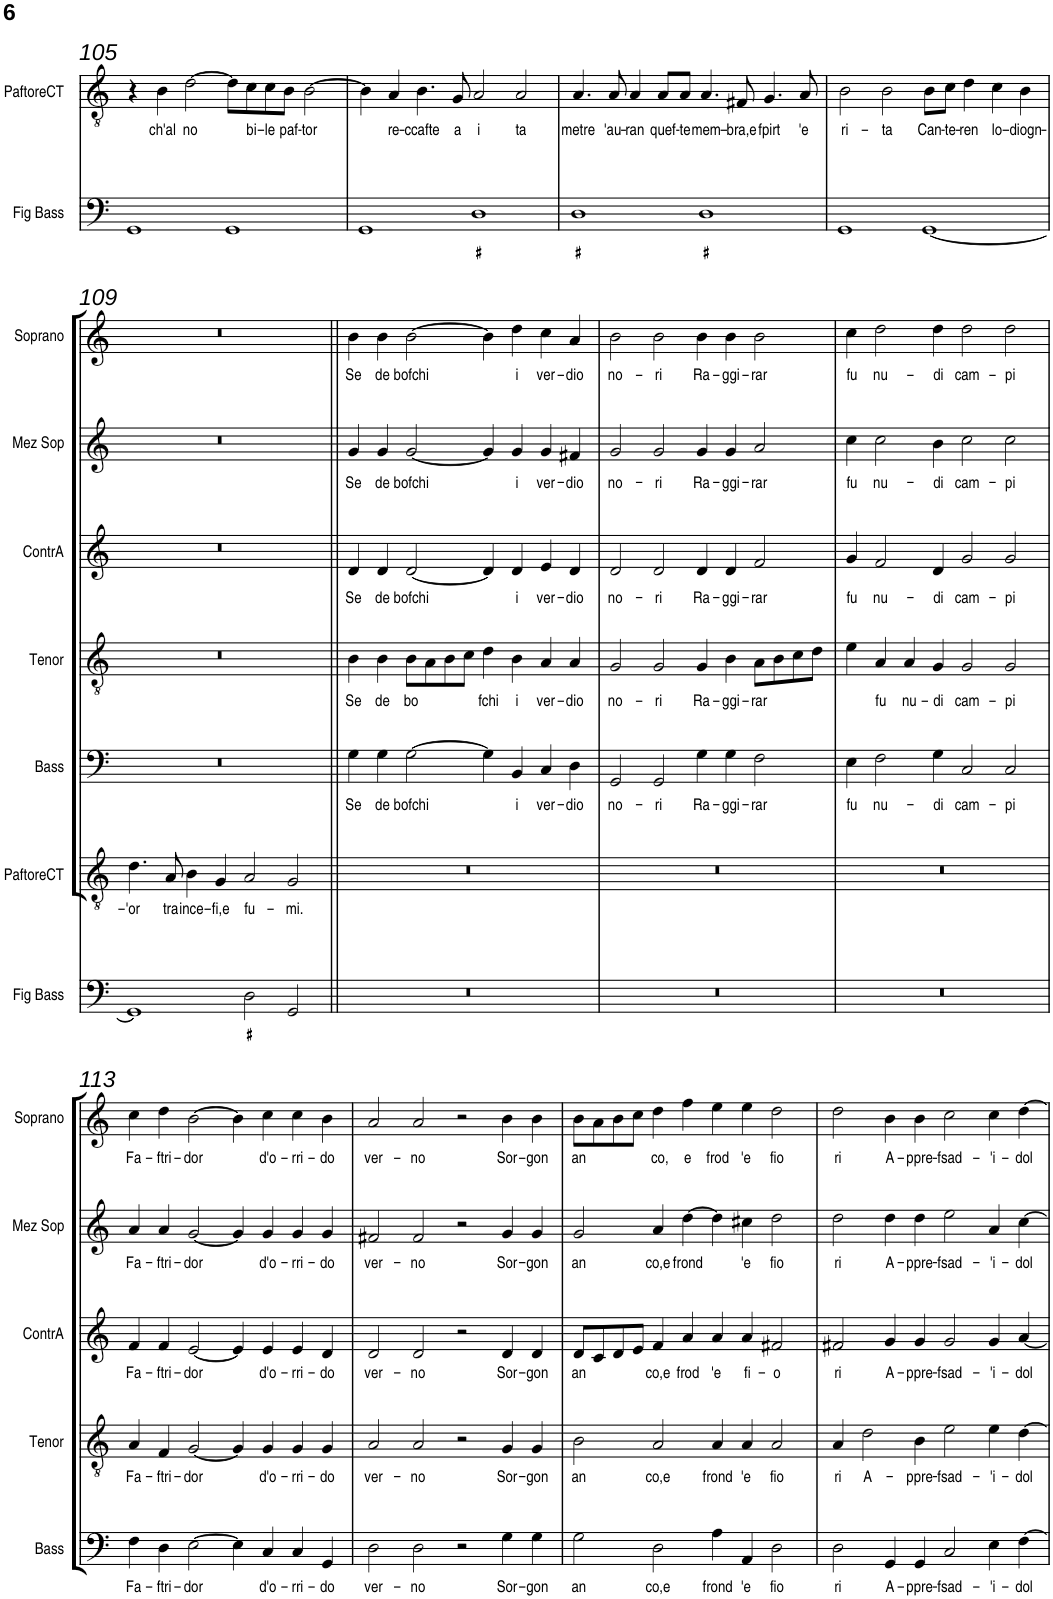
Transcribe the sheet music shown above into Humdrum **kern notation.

**kern	**kern	**text	**kern	**text	**kern	**text	**kern	**text	**kern	**text	**kern	**text
*part7	*part6	*part6	*part5	*part5	*part4	*part4	*part3	*part3	*part2	*part2	*part1	*part1
*staff7	*staff6	*staff6	*staff5	*staff5	*staff4	*staff4	*staff3	*staff3	*staff2	*staff2	*staff1	*staff1
*I"Fig Bass	*I"Paftore del Coro	*	*I"Bass	*	*I"Tenor	*	*I"ContrA	*	*I"Mez Sop	*	*I"Soprano	*
*I'Fig Bass	*	*	*I'Bass	*	*I'Tenor	*	*I'ContrA	*	*I'Mez Sop	*	*I'Soprano	*
!!LO:PB:g=z
*clefF4	*clefGv2	*	*clefF4	*	*clefGv2	*	*clefG2	*	*clefG2	*	*clefG2	*
*k[]	*k[]	*	*k[]	*	*k[]	*	*k[]	*	*k[]	*	*k[]	*
*M4/2	*M4/2	*	*M4/2	*	*M4/2	*	*M4/2	*	*M4/2	*	*M4/2	*
=105	=105	=105	=105	=105	=105	=105	=105	=105	=105	=105	=105	=105
1GG	4r	.	0r	.	0r	.	0r	.	0r	.	0r	.
!	!	!LO:LY:b	!	!	!	!	!	!	!	!	!	!
.	4B\	ch'al	.	.	.	.	.	.	.	.	.	.
!	!	!LO:LY:b	!	!	!	!	!	!	!	!	!	!
.	[2d\	no	.	.	.	.	.	.	.	.	.	.
1GG	8d\L]	.	.	.	.	.	.	.	.	.	.	.
!	!	!LO:LY:b	!	!	!	!	!	!	!	!	!	!
.	8c\	bi-	.	.	.	.	.	.	.	.	.	.
!	!	!LO:LY:b	!	!	!	!	!	!	!	!	!	!
.	8c\	-le	.	.	.	.	.	.	.	.	.	.
!	!	!LO:LY:b	!	!	!	!	!	!	!	!	!	!
.	8B\J	paf-	.	.	.	.	.	.	.	.	.	.
!	!	!LO:LY:b	!	!	!	!	!	!	!	!	!	!
.	[2B\	-tor	.	.	.	.	.	.	.	.	.	.
=106	=106	=106	=106	=106	=106	=106	=106	=106	=106	=106	=106	=106
1GG	4B\]	.	0r	.	0r	.	0r	.	0r	.	0r	.
!	!	!LO:LY:b	!	!	!	!	!	!	!	!	!	!
.	4A/	re-	.	.	.	.	.	.	.	.	.	.
!	!	!LO:LY:b	!	!	!	!	!	!	!	!	!	!
.	4.B\	-ccafte	.	.	.	.	.	.	.	.	.	.
!	!	!LO:LY:b	!	!	!	!	!	!	!	!	!	!
.	8G/	a	.	.	.	.	.	.	.	.	.	.
!	!	!LO:LY:b	!	!	!	!	!	!	!	!	!	!
1D	2A/	i	.	.	.	.	.	.	.	.	.	.
!	!	!LO:LY:b	!	!	!	!	!	!	!	!	!	!
.	2A/	ta	.	.	.	.	.	.	.	.	.	.
=107	=107	=107	=107	=107	=107	=107	=107	=107	=107	=107	=107	=107
!	!	!LO:LY:b	!	!	!	!	!	!	!	!	!	!
1D	4.A/	metre	0r	.	0r	.	0r	.	0r	.	0r	.
!	!	!LO:LY:b	!	!	!	!	!	!	!	!	!	!
.	8A/	'au-	.	.	.	.	.	.	.	.	.	.
!	!	!LO:LY:b	!	!	!	!	!	!	!	!	!	!
.	4A/	-ran	.	.	.	.	.	.	.	.	.	.
!	!	!LO:LY:b	!	!	!	!	!	!	!	!	!	!
.	8A/L	quef-	.	.	.	.	.	.	.	.	.	.
!	!	!LO:LY:b	!	!	!	!	!	!	!	!	!	!
.	8A/J	-te	.	.	.	.	.	.	.	.	.	.
!	!	!LO:LY:b	!	!	!	!	!	!	!	!	!	!
1D	4.A/	mem-	.	.	.	.	.	.	.	.	.	.
!	!	!LO:LY:b	!	!	!	!	!	!	!	!	!	!
.	8F#X/	-bra,e	.	.	.	.	.	.	.	.	.	.
!	!	!LO:LY:b	!	!	!	!	!	!	!	!	!	!
.	4.G/	fpirt	.	.	.	.	.	.	.	.	.	.
!	!	!LO:LY:b	!	!	!	!	!	!	!	!	!	!
.	8A/	'e	.	.	.	.	.	.	.	.	.	.
=108	=108	=108	=108	=108	=108	=108	=108	=108	=108	=108	=108	=108
!	!	!LO:LY:b	!	!	!	!	!	!	!	!	!	!
1GG	2B\	ri-	0r	.	0r	.	0r	.	0r	.	0r	.
!	!	!LO:LY:b	!	!	!	!	!	!	!	!	!	!
.	2B\	-ta	.	.	.	.	.	.	.	.	.	.
!	!	!LO:LY:b	!	!	!	!	!	!	!	!	!	!
[1GG	8B\L	Can-	.	.	.	.	.	.	.	.	.	.
!	!	!LO:LY:b	!	!	!	!	!	!	!	!	!	!
.	8c\J	-te-	.	.	.	.	.	.	.	.	.	.
!	!	!LO:LY:b	!	!	!	!	!	!	!	!	!	!
.	4d\	-ren	.	.	.	.	.	.	.	.	.	.
!	!	!LO:LY:b	!	!	!	!	!	!	!	!	!	!
.	4c\	lo-	.	.	.	.	.	.	.	.	.	.
!	!	!LO:LY:b	!	!	!	!	!	!	!	!	!	!
.	4B\	-diogn-	.	.	.	.	.	.	.	.	.	.
!!LO:LB:g=z
=109	=109	=109	=109	=109	=109	=109	=109	=109	=109	=109	=109	=109
!	!	!LO:LY:b	!	!	!	!	!	!	!	!	!	!
1GG]	4.d\	-'or	0r	.	0r	.	0r	.	0r	.	0r	.
!	!	!LO:LY:b	!	!	!	!	!	!	!	!	!	!
.	8A/	tra	.	.	.	.	.	.	.	.	.	.
!	!	!LO:LY:b	!	!	!	!	!	!	!	!	!	!
.	4B\	ince-	.	.	.	.	.	.	.	.	.	.
!	!	!LO:LY:b	!	!	!	!	!	!	!	!	!	!
.	4G/	-fi,e	.	.	.	.	.	.	.	.	.	.
!	!	!LO:LY:b	!	!	!	!	!	!	!	!	!	!
2D\	2A/	fu-	.	.	.	.	.	.	.	.	.	.
!	!	!LO:LY:b	!	!	!	!	!	!	!	!	!	!
2GG/	2G/	-mi.	.	.	.	.	.	.	.	.	.	.
=110||	=110||	=110||	=110||	=110||	=110||	=110||	=110||	=110||	=110||	=110||	=110||	=110||
!	!	!	!	!LO:LY:b	!	!LO:LY:b	!	!LO:LY:b	!	!LO:LY:b	!	!LO:LY:b
0r	0r	.	4G\	Se	4B\	Se	4d/	Se	4g/	Se	4b\	Se
!	!	!	!	!LO:LY:b	!	!LO:LY:b	!	!LO:LY:b	!	!LO:LY:b	!	!LO:LY:b
.	.	.	4G\	de	4B\	de	4d/	de	4g/	de	4b\	de
!	!	!	!	!LO:LY:b	!	!LO:LY:b	!	!LO:LY:b	!	!LO:LY:b	!	!LO:LY:b
.	.	.	[2G\	bofchi	8B\L	bo	[2d/	bofchi	[2g/	bofchi	[2b\	bofchi
.	.	.	.	.	8A\	.	.	.	.	.	.	.
.	.	.	.	.	8B\	.	.	.	.	.	.	.
.	.	.	.	.	8c\J	.	.	.	.	.	.	.
!	!	!	!	!	!	!LO:LY:b	!	!	!	!	!	!
.	.	.	4G\]	.	4d\	fchi	4d/]	.	4g/]	.	4b\]	.
!	!	!	!	!LO:LY:b	!	!LO:LY:b	!	!LO:LY:b	!	!LO:LY:b	!	!LO:LY:b
.	.	.	4BB/	i	4B\	i	4d/	i	4g/	i	4dd\	i
!	!	!	!	!LO:LY:b	!	!LO:LY:b	!	!LO:LY:b	!	!LO:LY:b	!	!LO:LY:b
.	.	.	4C/	ver-	4A/	ver-	4e/	ver-	4g/	ver-	4cc\	ver-
!	!	!	!	!LO:LY:b	!	!LO:LY:b	!	!LO:LY:b	!	!LO:LY:b	!	!LO:LY:b
.	.	.	4D\	-dio	4A/	-dio	4d/	-dio	4f#X/	-dio	4a/	-dio
=111	=111	=111	=111	=111	=111	=111	=111	=111	=111	=111	=111	=111
!	!	!	!	!LO:LY:b	!	!LO:LY:b	!	!LO:LY:b	!	!LO:LY:b	!	!LO:LY:b
0r	0r	.	2GG/	no-	2G/	no-	2d/	no-	2g/	no-	2b\	no-
!	!	!	!	!LO:LY:b	!	!LO:LY:b	!	!LO:LY:b	!	!LO:LY:b	!	!LO:LY:b
.	.	.	2GG/	-ri	2G/	-ri	2d/	-ri	2g/	-ri	2b\	-ri
!	!	!	!	!LO:LY:b	!	!LO:LY:b	!	!LO:LY:b	!	!LO:LY:b	!	!LO:LY:b
.	.	.	4G\	Ra-	4G/	Ra-	4d/	Ra-	4g/	Ra-	4b\	Ra-
!	!	!	!	!LO:LY:b	!	!LO:LY:b	!	!LO:LY:b	!	!LO:LY:b	!	!LO:LY:b
.	.	.	4G\	-ggi-	4B\	-ggi-	4d/	-ggi-	4g/	-ggi-	4b\	-ggi-
!	!	!	!	!LO:LY:b	!	!LO:LY:b	!	!LO:LY:b	!	!LO:LY:b	!	!LO:LY:b
.	.	.	2F\	-rar	8A\L	-rar	2f/	-rar	2a/	-rar	2b\	-rar
.	.	.	.	.	8B\	.	.	.	.	.	.	.
.	.	.	.	.	8c\	.	.	.	.	.	.	.
.	.	.	.	.	8d\J	.	.	.	.	.	.	.
=112	=112	=112	=112	=112	=112	=112	=112	=112	=112	=112	=112	=112
!	!	!	!	!LO:LY:b	!	!	!	!LO:LY:b	!	!LO:LY:b	!	!LO:LY:b
0r	0r	.	4E\	fu	4e\	.	4g/	fu	4cc\	fu	4cc\	fu
!	!	!	!	!LO:LY:b	!	!LO:LY:b	!	!LO:LY:b	!	!LO:LY:b	!	!LO:LY:b
.	.	.	2F\	nu-	4A/	fu	2f/	nu-	2cc\	nu-	2dd\	nu-
!	!	!	!	!	!	!LO:LY:b	!	!	!	!	!	!
.	.	.	.	.	4A/	nu-	.	.	.	.	.	.
!	!	!	!	!LO:LY:b	!	!LO:LY:b	!	!LO:LY:b	!	!LO:LY:b	!	!LO:LY:b
.	.	.	4G\	-di	4G/	-di	4d/	-di	4b\	-di	4dd\	-di
!	!	!	!	!LO:LY:b	!	!LO:LY:b	!	!LO:LY:b	!	!LO:LY:b	!	!LO:LY:b
.	.	.	2C/	cam-	2G/	cam-	2g/	cam-	2cc\	cam-	2dd\	cam-
!	!	!	!	!LO:LY:b	!	!LO:LY:b	!	!LO:LY:b	!	!LO:LY:b	!	!LO:LY:b
.	.	.	2C/	-pi	2G/	-pi	2g/	-pi	2cc\	-pi	2dd\	-pi
!!LO:LB:g=z
=113	=113	=113	=113	=113	=113	=113	=113	=113	=113	=113	=113	=113
!	!	!	!	!LO:LY:b	!	!LO:LY:b	!	!LO:LY:b	!	!LO:LY:b	!	!LO:LY:b
0r	0r	.	4F\	Fa-	4A/	Fa-	4f/	Fa-	4a/	Fa-	4cc\	Fa-
!	!	!	!	!LO:LY:b	!	!LO:LY:b	!	!LO:LY:b	!	!LO:LY:b	!	!LO:LY:b
.	.	.	4D\	-ftri-	4F/	-ftri-	4f/	-ftri-	4a/	-ftri-	4dd\	-ftri-
!	!	!	!	!LO:LY:b	!	!LO:LY:b	!	!LO:LY:b	!	!LO:LY:b	!	!LO:LY:b
.	.	.	[2E\	-dor	[2G/	-dor	[2e/	-dor	[2g/	-dor	[2b\	-dor
.	.	.	4E\]	.	4G/]	.	4e/]	.	4g/]	.	4b\]	.
!	!	!	!	!LO:LY:b	!	!LO:LY:b	!	!LO:LY:b	!	!LO:LY:b	!	!LO:LY:b
.	.	.	4C/	d'o-	4G/	d'o-	4e/	d'o-	4g/	d'o-	4cc\	d'o-
!	!	!	!	!LO:LY:b	!	!LO:LY:b	!	!LO:LY:b	!	!LO:LY:b	!	!LO:LY:b
.	.	.	4C/	-rri-	4G/	-rri-	4e/	-rri-	4g/	-rri-	4cc\	-rri-
!	!	!	!	!LO:LY:b	!	!LO:LY:b	!	!LO:LY:b	!	!LO:LY:b	!	!LO:LY:b
.	.	.	4GG/	-do	4G/	-do	4d/	-do	4g/	-do	4b\	-do
=114	=114	=114	=114	=114	=114	=114	=114	=114	=114	=114	=114	=114
!	!	!	!	!LO:LY:b	!	!LO:LY:b	!	!LO:LY:b	!	!LO:LY:b	!	!LO:LY:b
0r	0r	.	2D\	ver-	2A/	ver-	2d/	ver-	2f#X/	ver-	2a/	ver-
!	!	!	!	!LO:LY:b	!	!LO:LY:b	!	!LO:LY:b	!	!LO:LY:b	!	!LO:LY:b
.	.	.	2D\	-no	2A/	-no	2d/	-no	2f#/	-no	2a/	-no
.	.	.	2r	.	2r	.	2r	.	2r	.	2r	.
!	!	!	!	!LO:LY:b	!	!LO:LY:b	!	!LO:LY:b	!	!LO:LY:b	!	!LO:LY:b
.	.	.	4G\	Sor-	4G/	Sor-	4d/	Sor-	4g/	Sor-	4b\	Sor-
!	!	!	!	!LO:LY:b	!	!LO:LY:b	!	!LO:LY:b	!	!LO:LY:b	!	!LO:LY:b
.	.	.	4G\	-gon	4G/	-gon	4d/	-gon	4g/	-gon	4b\	-gon
=115	=115	=115	=115	=115	=115	=115	=115	=115	=115	=115	=115	=115
!	!	!	!	!LO:LY:b	!	!LO:LY:b	!	!LO:LY:b	!	!LO:LY:b	!	!LO:LY:b
0r	0r	.	2G\	an	2B\	an	8d/L	an	2g/	an	8b\L	an
.	.	.	.	.	.	.	8c/	.	.	.	8a\	.
.	.	.	.	.	.	.	8d/	.	.	.	8b\	.
.	.	.	.	.	.	.	8e/J	.	.	.	8cc\J	.
!	!	!	!	!LO:LY:b	!	!LO:LY:b	!	!LO:LY:b	!	!LO:LY:b	!	!LO:LY:b
.	.	.	2D\	co,e	2A/	co,e	4f/	co,e	4a/	co,e	4dd\	co,
!	!	!	!	!	!	!	!	!LO:LY:b	!	!LO:LY:b	!	!LO:LY:b
.	.	.	.	.	.	.	4a/	frod	[4dd\	frond	4ff\	e
!	!	!	!	!LO:LY:b	!	!LO:LY:b	!	!LO:LY:b	!	!	!	!LO:LY:b
.	.	.	4A\	frond	4A/	frond	4a/	'e	4dd\]	.	4ee\	frod
!	!	!	!	!LO:LY:b	!	!LO:LY:b	!	!LO:LY:b	!	!LO:LY:b	!	!LO:LY:b
.	.	.	4AA/	'e	4A/	'e	4a/	fi-	4cc#X\	'e	4ee\	'e
!	!	!	!	!LO:LY:b	!	!LO:LY:b	!	!LO:LY:b	!	!LO:LY:b	!	!LO:LY:b
.	.	.	2D\	fio	2A/	fio	2f#X/	-o	2dd\	fio	2dd\	fio
=116	=116	=116	=116	=116	=116	=116	=116	=116	=116	=116	=116	=116
!	!	!	!	!LO:LY:b	!	!LO:LY:b	!	!LO:LY:b	!	!LO:LY:b	!	!LO:LY:b
0r	0r	.	2D\	ri	4A/	ri	2f#X/	ri	2dd\	ri	2dd\	ri
!	!	!	!	!	!	!LO:LY:b	!	!	!	!	!	!
.	.	.	.	.	2d\	A-	.	.	.	.	.	.
!	!	!	!	!LO:LY:b	!	!	!	!LO:LY:b	!	!LO:LY:b	!	!LO:LY:b
.	.	.	4GG/	A-	.	.	4g/	A-	4dd\	A-	4b\	A-
!	!	!	!	!LO:LY:b	!	!LO:LY:b	!	!LO:LY:b	!	!LO:LY:b	!	!LO:LY:b
.	.	.	4GG/	-ppre-	4B\	-ppre-	4g/	-ppre-	4dd\	-ppre-	4b\	-ppre-
!	!	!	!	!LO:LY:b	!	!LO:LY:b	!	!LO:LY:b	!	!LO:LY:b	!	!LO:LY:b
.	.	.	2C/	-fsad-	2e\	-fsad-	2g/	-fsad-	2ee\	-fsad-	2cc\	-fsad-
!	!	!	!	!LO:LY:b	!	!LO:LY:b	!	!LO:LY:b	!	!LO:LY:b	!	!LO:LY:b
.	.	.	4E\	-'i-	4e\	-'i-	4g/	-'i-	4a/	-'i-	4cc\	-'i-
!	!	!	!	!LO:LY:b	!	!LO:LY:b	!	!LO:LY:b	!	!LO:LY:b	!	!LO:LY:b
.	.	.	[4F\	-dol	[4d\	-dol	[4a/	-dol	[4cc\	-dol	[4dd\	-dol
=	=	=	=	=	=	=	=	=	=	=	=	=
*-	*-	*-	*-	*-	*-	*-	*-	*-	*-	*-	*-	*-
